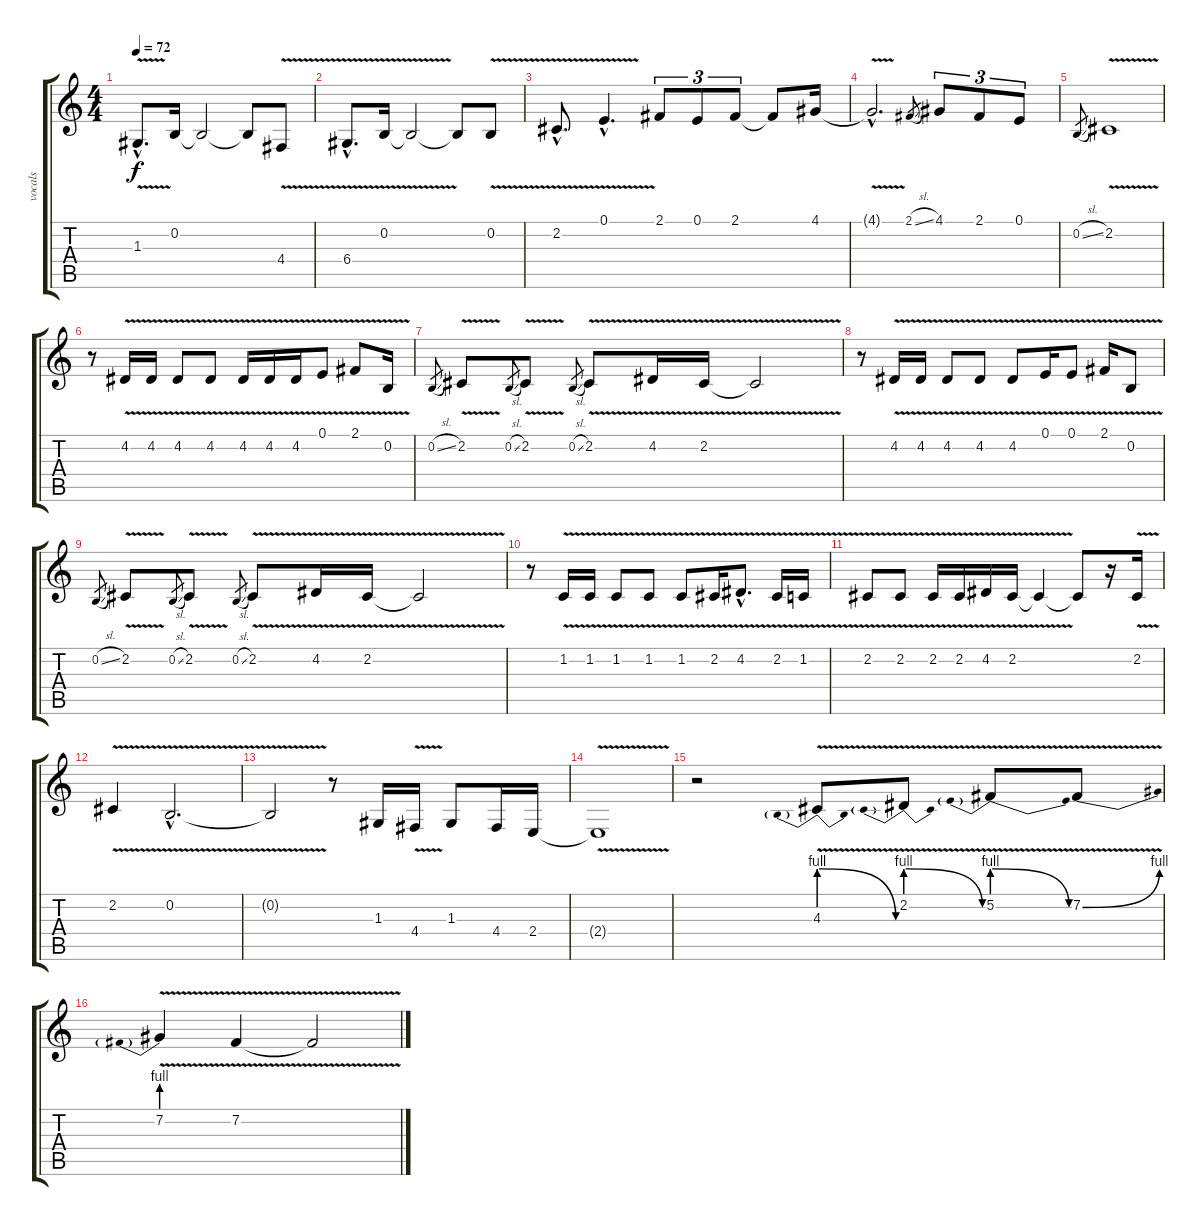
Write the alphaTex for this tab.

\track ("vocals" "vocals") {instrument voiceoohs}
\staff {score tabs}
\tuning (E4 B3 G3 D3 A2 E2) {hide}
\ts (4 4)
\tempo 72
\clef g2
\ks c
1.3{v hac}.8{d dy f} 0.2.16 0.2{t}.2 0.2{t}.8 4.4{v}.8 |
6.4{v hac}.8{d} 0.2{v}.16 0.2{t}.2 0.2{t}.8 0.2{v}.8 |
2.2{v hac}.8{d} 0.1{v hac}.4{d} 2.1.8{tu (3 2)} 0.1.8{tu (3 2)} 2.1.8{tu (3 2)} 2.1{t}.8 4.1.16 |
4.1{v hac t}.2{d} 2.1{sl}.8{gr} 4.1.8{tu (3 2)} 2.1.8{tu (3 2)} 0.1.8{tu (3 2)} |
0.2{sl}.8{gr} 2.2{v}.1 |
r.8 4.2{v}.16 4.2{v}.16 4.2{v}.8 4.2{v}.8 4.2{v}.16 4.2{v}.16 4.2{v}.16 0.1{v}.8 2.1{v}.8 0.2{v}.16 |
0.2{sl}.8{gr} 2.2{v}.8 0.2{sl}.8{gr} 2.2{v}.8 0.2{sl}.8{gr} 2.2{v}.8 4.2{v}.16 2.2{v}.16 2.2{v t}.2 |
r.8 4.2{v}.16 4.2{v}.16 4.2{v}.8 4.2{v}.8 4.2{v}.8 0.1{v}.16 0.1{v}.8 2.1{v}.16 0.2{v}.8 |
0.2{sl}.8{gr} 2.2{v}.8 0.2{sl}.8{gr} 2.2{v}.8 0.2{sl}.8{gr} 2.2{v}.8 4.2{v}.16 2.2{v}.16 2.2{v t}.2 |
r.8 1.2{v}.16 1.2{v}.16 1.2{v}.8 1.2{v}.8 1.2{v}.8 2.2{v}.16 4.2{v hac}.8{d} 2.2{v}.16 1.2{v}.16 |
2.2{v}.8 2.2{v}.8 2.2{v}.16 2.2{v}.16 4.2{v}.16 2.2{v}.16 2.2{t}.4 2.2{t}.8 r.16 2.2{v}.16 |
2.2{v}.4 0.2{v hac}.2{d} |
0.2{v t}.2 r.8 1.3.16 4.4{v}.16 1.3.8 4.4.16 2.4.16 |
2.4{v t}.1 |
r.2 4.3{be (prebendrelease 0 4 60 0) v}.8 2.2{be (prebendrelease 0 4 60 0) v}.8 5.2{be (prebendrelease 0 4 60 0) v}.8 7.2{be (bend 0 0 60 4) v}.8 |
7.2{be (prebend 0 4 60 4) v}.4 7.2{v}.4 7.2{t}.2
